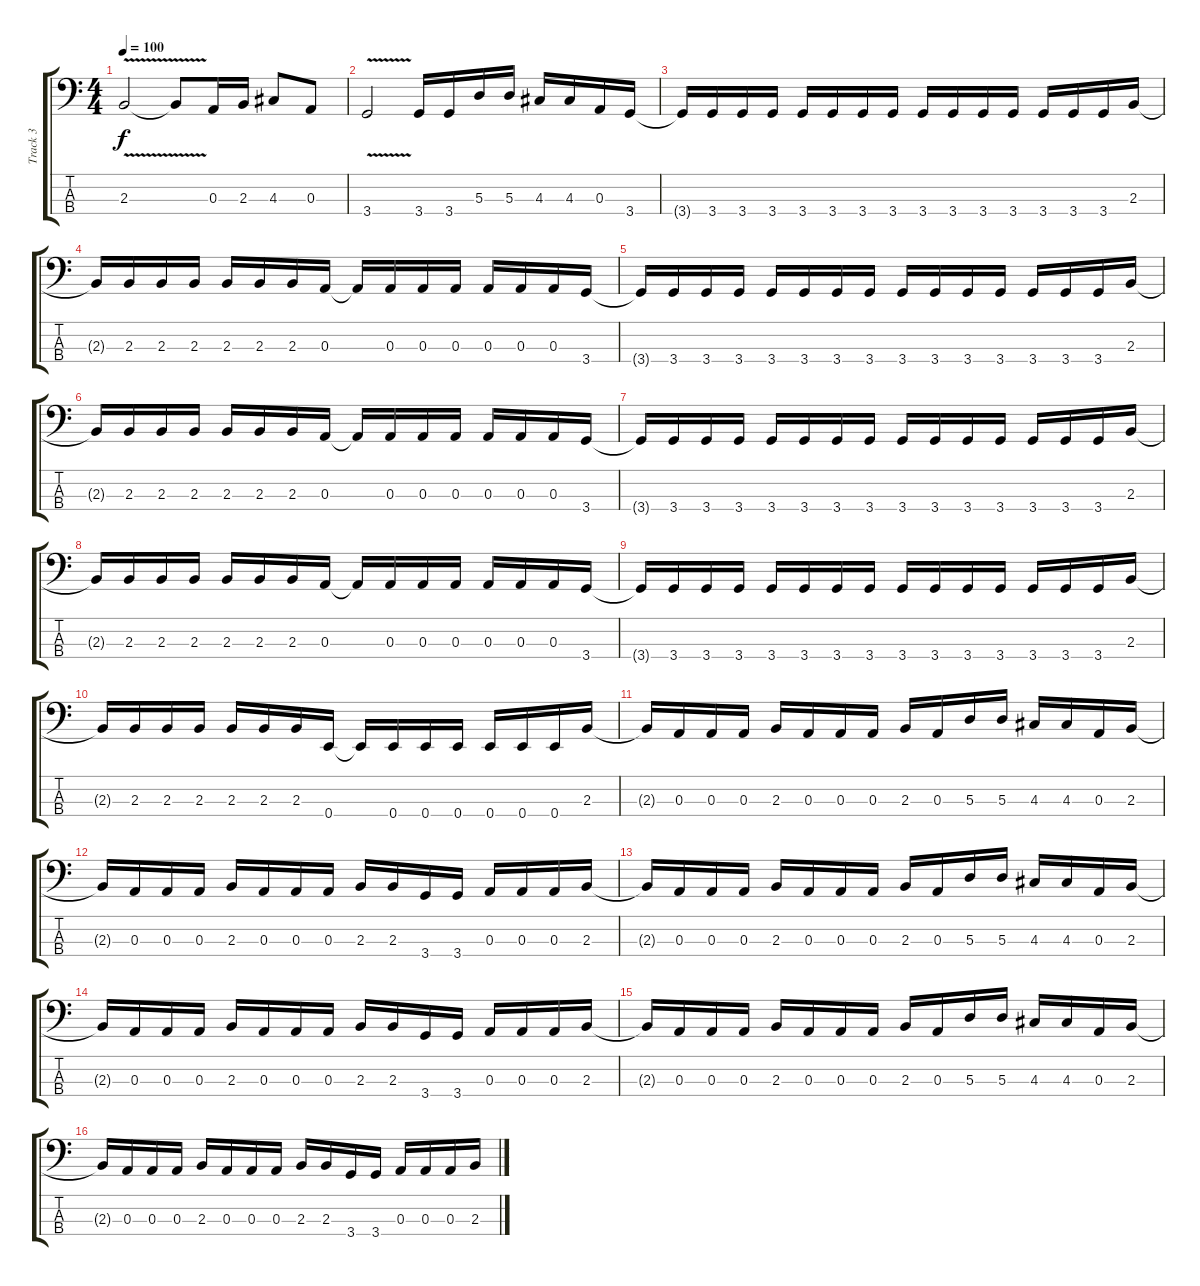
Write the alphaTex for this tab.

\track ("Track 3" "Track 3") {instrument electricbasspick}
\staff {score tabs}
\tuning (G2 D2 A1 E1) {hide}
\ts (4 4)
\tempo 100
\clef f4
\ks c
2.3{v}.2{dy f} 2.3{t}.8 0.3.16 2.3.16 4.3.8 0.3.8 |
3.4{v}.2 3.4.16 3.4.16 5.3.16 5.3.16 4.3.16 4.3.16 0.3.16 3.4.16 |
3.4{t}.16 3.4.16 3.4.16 3.4.16 3.4.16 3.4.16 3.4.16 3.4.16 3.4.16 3.4.16 3.4.16 3.4.16 3.4.16 3.4.16 3.4.16 2.3.16 |
2.3{t}.16 2.3.16 2.3.16 2.3.16 2.3.16 2.3.16 2.3.16 0.3.16 0.3{t}.16 0.3.16 0.3.16 0.3.16 0.3.16 0.3.16 0.3.16 3.4.16 |
3.4{t}.16 3.4.16 3.4.16 3.4.16 3.4.16 3.4.16 3.4.16 3.4.16 3.4.16 3.4.16 3.4.16 3.4.16 3.4.16 3.4.16 3.4.16 2.3.16 |
2.3{t}.16 2.3.16 2.3.16 2.3.16 2.3.16 2.3.16 2.3.16 0.3.16 0.3{t}.16 0.3.16 0.3.16 0.3.16 0.3.16 0.3.16 0.3.16 3.4.16 |
3.4{t}.16 3.4.16 3.4.16 3.4.16 3.4.16 3.4.16 3.4.16 3.4.16 3.4.16 3.4.16 3.4.16 3.4.16 3.4.16 3.4.16 3.4.16 2.3.16 |
2.3{t}.16 2.3.16 2.3.16 2.3.16 2.3.16 2.3.16 2.3.16 0.3.16 0.3{t}.16 0.3.16 0.3.16 0.3.16 0.3.16 0.3.16 0.3.16 3.4.16 |
3.4{t}.16 3.4.16 3.4.16 3.4.16 3.4.16 3.4.16 3.4.16 3.4.16 3.4.16 3.4.16 3.4.16 3.4.16 3.4.16 3.4.16 3.4.16 2.3.16 |
2.3{t}.16 2.3.16 2.3.16 2.3.16 2.3.16 2.3.16 2.3.16 0.4.16 0.4{t}.16 0.4.16 0.4.16 0.4.16 0.4.16 0.4.16 0.4.16 2.3.16 |
2.3{t}.16 0.3.16 0.3.16 0.3.16 2.3.16 0.3.16 0.3.16 0.3.16 2.3.16 0.3.16 5.3.16 5.3.16 4.3.16 4.3.16 0.3.16 2.3.16 |
2.3{t}.16 0.3.16 0.3.16 0.3.16 2.3.16 0.3.16 0.3.16 0.3.16 2.3.16 2.3.16 3.4.16 3.4.16 0.3.16 0.3.16 0.3.16 2.3.16 |
2.3{t}.16 0.3.16 0.3.16 0.3.16 2.3.16 0.3.16 0.3.16 0.3.16 2.3.16 0.3.16 5.3.16 5.3.16 4.3.16 4.3.16 0.3.16 2.3.16 |
2.3{t}.16 0.3.16 0.3.16 0.3.16 2.3.16 0.3.16 0.3.16 0.3.16 2.3.16 2.3.16 3.4.16 3.4.16 0.3.16 0.3.16 0.3.16 2.3.16 |
2.3{t}.16 0.3.16 0.3.16 0.3.16 2.3.16 0.3.16 0.3.16 0.3.16 2.3.16 0.3.16 5.3.16 5.3.16 4.3.16 4.3.16 0.3.16 2.3.16 |
2.3{t}.16 0.3.16 0.3.16 0.3.16 2.3.16 0.3.16 0.3.16 0.3.16 2.3.16 2.3.16 3.4.16 3.4.16 0.3.16 0.3.16 0.3.16 2.3.16
